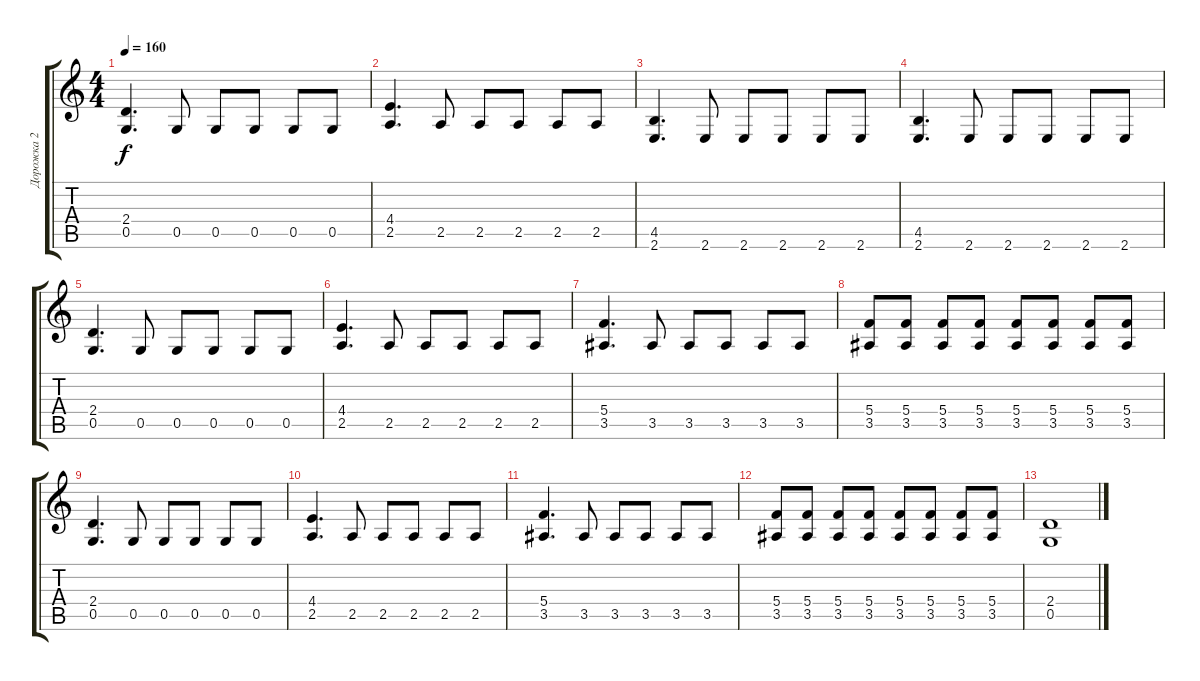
\track ("Дорожка 2" "Дорожка 2") {instrument distortionguitar}
\staff {score tabs}
\tuning (D4 A3 F3 C3 G2 D2) {hide}
\ts (4 4)
\tempo 160
\clef g2
\ks c
(2.4 0.5).4{d dy f} 0.5.8 0.5.8 0.5.8 0.5.8 0.5.8 |
(4.4 2.5).4{d} 2.5.8 2.5.8 2.5.8 2.5.8 2.5.8 |
(4.5 2.6).4{d} 2.6.8 2.6.8 2.6.8 2.6.8 2.6.8 |
(4.5 2.6).4{d} 2.6.8 2.6.8 2.6.8 2.6.8 2.6.8 |
(2.4 0.5).4{d} 0.5.8 0.5.8 0.5.8 0.5.8 0.5.8 |
(4.4 2.5).4{d} 2.5.8 2.5.8 2.5.8 2.5.8 2.5.8 |
(5.4 3.5).4{d} 3.5.8 3.5.8 3.5.8 3.5.8 3.5.8 |
(5.4 3.5).8 (5.4 3.5).8 (5.4 3.5).8 (5.4 3.5).8 (5.4 3.5).8 (5.4 3.5).8 (5.4 3.5).8 (5.4 3.5).8 |
(2.4 0.5).4{d} 0.5.8 0.5.8 0.5.8 0.5.8 0.5.8 |
(4.4 2.5).4{d} 2.5.8 2.5.8 2.5.8 2.5.8 2.5.8 |
(5.4 3.5).4{d} 3.5.8 3.5.8 3.5.8 3.5.8 3.5.8 |
(5.4 3.5).8 (5.4 3.5).8 (5.4 3.5).8 (5.4 3.5).8 (5.4 3.5).8 (5.4 3.5).8 (5.4 3.5).8 (5.4 3.5).8 |
(2.4 0.5).1
